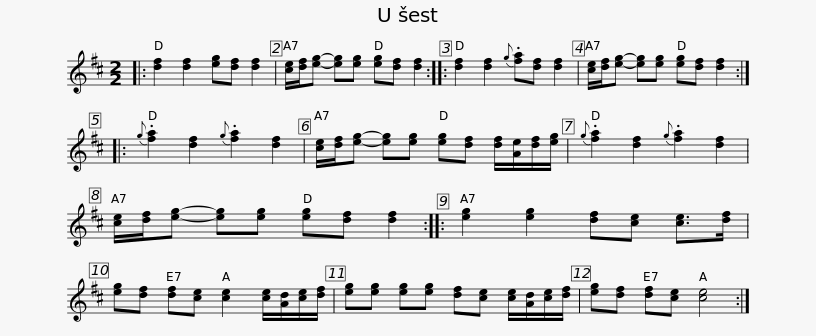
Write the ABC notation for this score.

X:1
L:1/8
M:2/2
I:linebreak $
K:D
V:1 treble
V:1
|: [df]2 [df]2 [eg][df] [df]2 | [ce]/[df]/[eg]- [eg][eg] [eg][df] [df]2 :: [df]2 [df]2{g} .[fa][df] [df]2 | [ce]/[df]/[eg]- [eg][eg] [eg][df] [df]2 ::{g} .[fa]2 [df]2{g} .[fa]2 [df]2 |$ %5
 [ce]/[df]/[eg]- [eg][eg] [eg][df] [df]/[Ae]/[df]/[eg]/ |{g} .[fa]2 [df]2{g} .[fa]2 [df]2 | [ce]/[df]/[eg]- [eg][eg] [eg][df] [df]2 :: [eg]2 [eg]2 [df][ce] [ce]>[df] | [eg][df] [df][ce] [ce]2 [ce]/[Ad]/[ce]/[df]/ |$ %10
 [eg][eg] [eg][eg] [df][ce] [ce]/[Ad]/[ce]/[df]/ | [eg][df] [df][ce] [ce]4 :| %12
